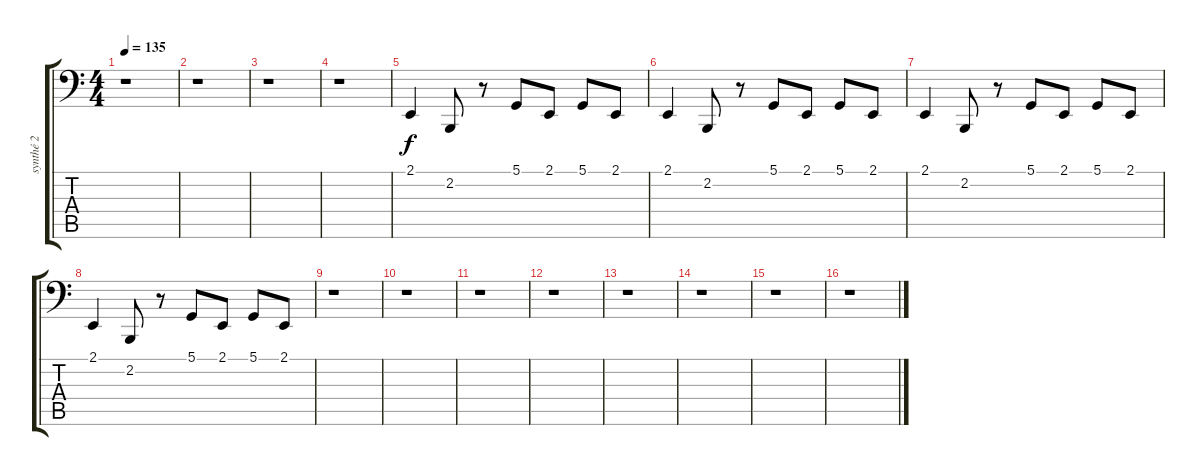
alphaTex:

\track ("synthé 2" "synthé 2") {instrument lead2sawtooth}
\staff {score tabs}
\tuning (D2 A1 F1 C1 G0 D0) {hide}
\ts (4 4)
\tempo 135
\clef f4
\ks c
r.1{dy f} |
r.1 |
r.1 |
r.1 |
2.1.4 2.2.8 r.8 5.1.8 2.1.8 5.1.8 2.1.8 |
2.1.4 2.2.8 r.8 5.1.8 2.1.8 5.1.8 2.1.8 |
2.1.4 2.2.8 r.8 5.1.8 2.1.8 5.1.8 2.1.8 |
2.1.4 2.2.8 r.8 5.1.8 2.1.8 5.1.8 2.1.8 |
r.1 |
r.1 |
r.1 |
r.1 |
r.1 |
r.1 |
r.1 |
r.1
